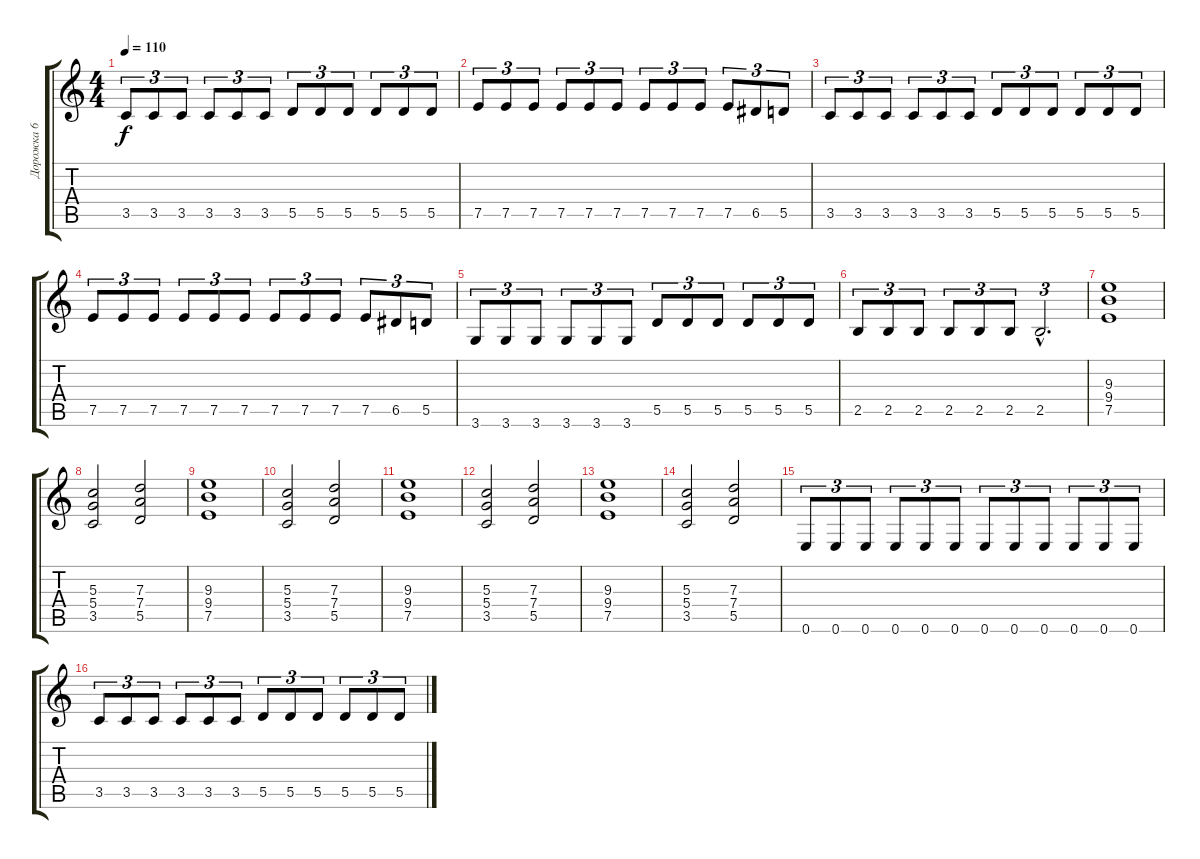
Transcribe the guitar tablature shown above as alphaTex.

\track ("Дорожка 6" "Дорожка 6") {instrument distortionguitar}
\staff {score tabs}
\tuning (E4 B3 G3 D3 A2 E2) {hide}
\ts (4 4)
\tempo 110
\clef g2
\ks c
3.5.8{tu (3 2) dy f} 3.5.8{tu (3 2)} 3.5.8{tu (3 2)} 3.5.8{tu (3 2)} 3.5.8{tu (3 2)} 3.5.8{tu (3 2)} 5.5.8{tu (3 2)} 5.5.8{tu (3 2)} 5.5.8{tu (3 2)} 5.5.8{tu (3 2)} 5.5.8{tu (3 2)} 5.5.8{tu (3 2)} |
7.5.8{tu (3 2)} 7.5.8{tu (3 2)} 7.5.8{tu (3 2)} 7.5.8{tu (3 2)} 7.5.8{tu (3 2)} 7.5.8{tu (3 2)} 7.5.8{tu (3 2)} 7.5.8{tu (3 2)} 7.5.8{tu (3 2)} 7.5.8{tu (3 2)} 6.5.8{tu (3 2)} 5.5.8{tu (3 2)} |
3.5.8{tu (3 2)} 3.5.8{tu (3 2)} 3.5.8{tu (3 2)} 3.5.8{tu (3 2)} 3.5.8{tu (3 2)} 3.5.8{tu (3 2)} 5.5.8{tu (3 2)} 5.5.8{tu (3 2)} 5.5.8{tu (3 2)} 5.5.8{tu (3 2)} 5.5.8{tu (3 2)} 5.5.8{tu (3 2)} |
7.5.8{tu (3 2)} 7.5.8{tu (3 2)} 7.5.8{tu (3 2)} 7.5.8{tu (3 2)} 7.5.8{tu (3 2)} 7.5.8{tu (3 2)} 7.5.8{tu (3 2)} 7.5.8{tu (3 2)} 7.5.8{tu (3 2)} 7.5.8{tu (3 2)} 6.5.8{tu (3 2)} 5.5.8{tu (3 2)} |
3.6.8{tu (3 2)} 3.6.8{tu (3 2)} 3.6.8{tu (3 2)} 3.6.8{tu (3 2)} 3.6.8{tu (3 2)} 3.6.8{tu (3 2)} 5.5.8{tu (3 2)} 5.5.8{tu (3 2)} 5.5.8{tu (3 2)} 5.5.8{tu (3 2)} 5.5.8{tu (3 2)} 5.5.8{tu (3 2)} |
2.5.8{tu (3 2)} 2.5.8{tu (3 2)} 2.5.8{tu (3 2)} 2.5.8{tu (3 2)} 2.5.8{tu (3 2)} 2.5.8{tu (3 2)} 2.5{hac}.2{d tu (3 2)} |
(9.3 9.4 7.5).1{volume 16} |
(5.3 5.4 3.5).2 (7.3 7.4 5.5).2 |
(9.3 9.4 7.5).1 |
(5.3 5.4 3.5).2 (7.3 7.4 5.5).2 |
(9.3 9.4 7.5).1 |
(5.3 5.4 3.5).2 (7.3 7.4 5.5).2 |
(9.3 9.4 7.5).1 |
(5.3 5.4 3.5).2 (7.3 7.4 5.5).2 |
0.6.8{tu (3 2) volume 12} 0.6.8{tu (3 2)} 0.6.8{tu (3 2)} 0.6.8{tu (3 2)} 0.6.8{tu (3 2)} 0.6.8{tu (3 2)} 0.6.8{tu (3 2)} 0.6.8{tu (3 2)} 0.6.8{tu (3 2)} 0.6.8{tu (3 2)} 0.6.8{tu (3 2)} 0.6.8{tu (3 2)} |
3.5.8{tu (3 2)} 3.5.8{tu (3 2)} 3.5.8{tu (3 2)} 3.5.8{tu (3 2)} 3.5.8{tu (3 2)} 3.5.8{tu (3 2)} 5.5.8{tu (3 2)} 5.5.8{tu (3 2)} 5.5.8{tu (3 2)} 5.5.8{tu (3 2)} 5.5.8{tu (3 2)} 5.5.8{tu (3 2)}
